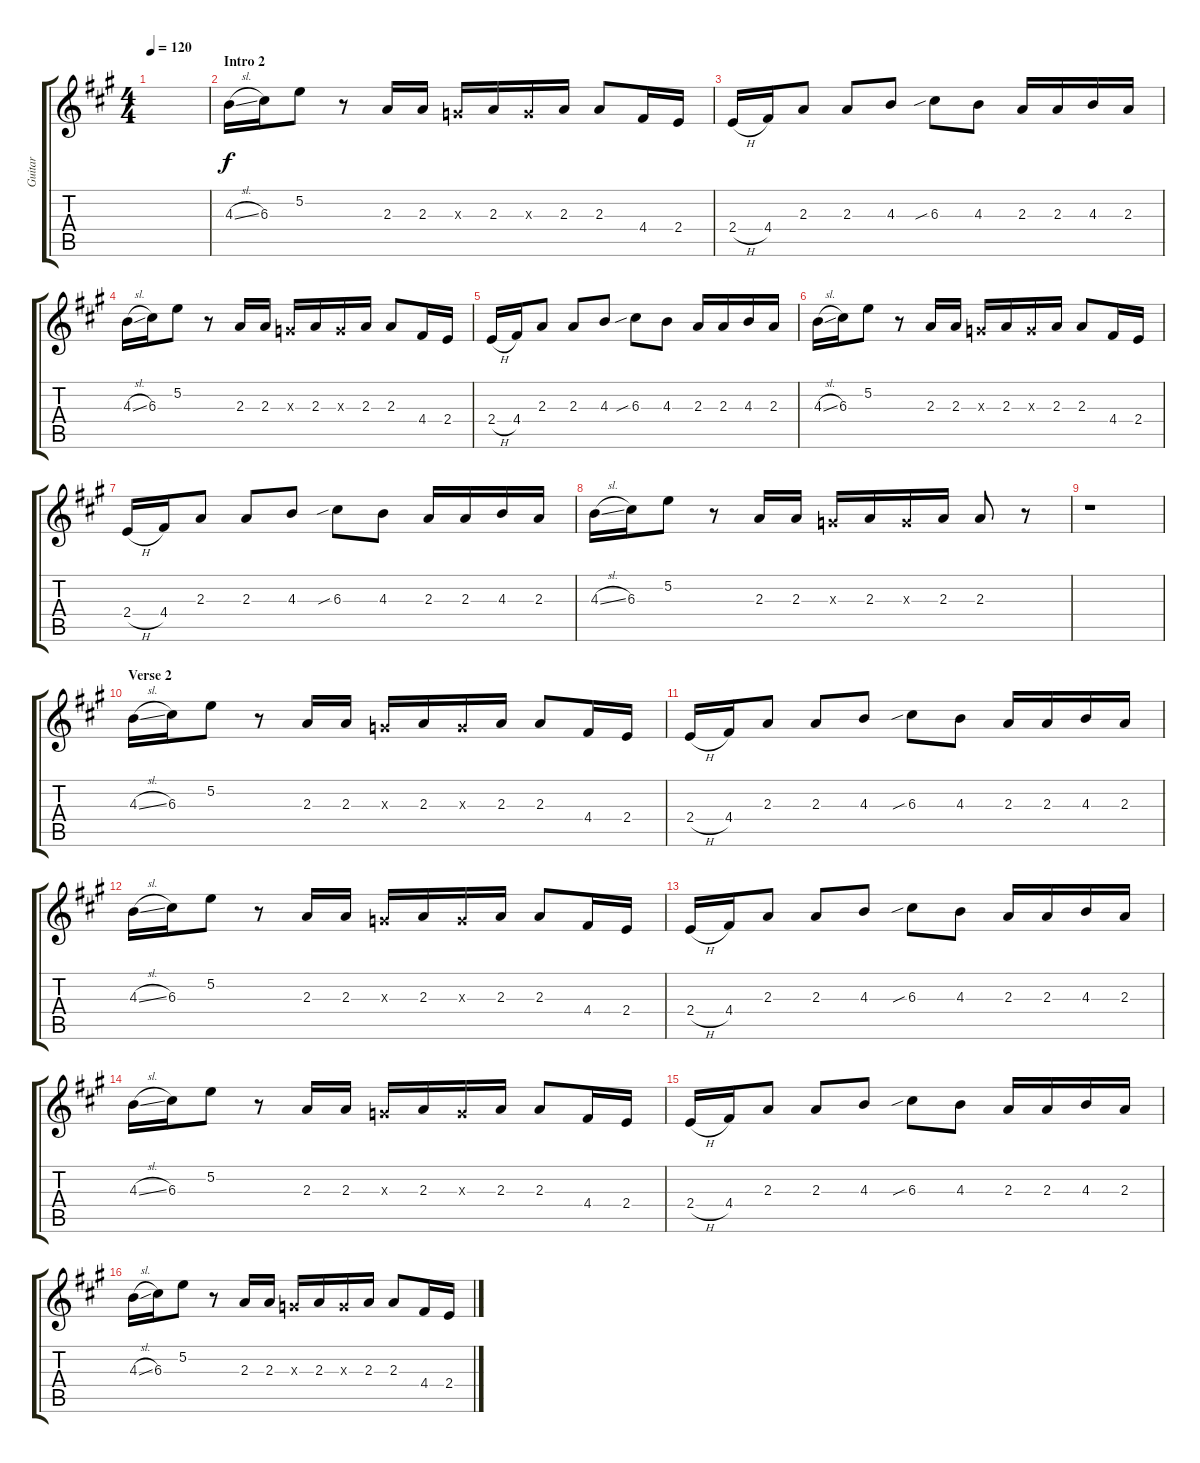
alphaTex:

\track ("Guitar" "Guitar") {instrument electricguitarjazz}
\staff {score tabs}
\tuning (E4 B3 G3 D3 A2 E2) {hide}
\ts (4 4)
\tempo 120
\clef g2
\ks a
|
\section ("" "Intro 2")
4.3{sl}.16 6.3.16 5.2.8 r.8 2.3.16 2.3.16 0.3{x}.16 2.3.16 0.3{x}.16 2.3.16 2.3.8 4.4.16 2.4.16 |
2.4{h}.16 4.4.16 2.3.8 2.3.8 4.3.8 6.3{sib}.8 4.3.8 2.3.16 2.3.16 4.3.16 2.3.16 |
4.3{sl}.16 6.3.16 5.2.8 r.8 2.3.16 2.3.16 0.3{x}.16 2.3.16 0.3{x}.16 2.3.16 2.3.8 4.4.16 2.4.16 |
2.4{h}.16 4.4.16 2.3.8 2.3.8 4.3.8 6.3{sib}.8 4.3.8 2.3.16 2.3.16 4.3.16 2.3.16 |
4.3{sl}.16 6.3.16 5.2.8 r.8 2.3.16 2.3.16 0.3{x}.16 2.3.16 0.3{x}.16 2.3.16 2.3.8 4.4.16 2.4.16 |
2.4{h}.16 4.4.16 2.3.8 2.3.8 4.3.8 6.3{sib}.8 4.3.8 2.3.16 2.3.16 4.3.16 2.3.16 |
4.3{sl}.16 6.3.16 5.2.8 r.8 2.3.16 2.3.16 0.3{x}.16 2.3.16 0.3{x}.16 2.3.16 2.3.8 r.8 |
r.1 |
\section ("" "Verse 2")
4.3{sl}.16 6.3.16 5.2.8 r.8 2.3.16 2.3.16 0.3{x}.16 2.3.16 0.3{x}.16 2.3.16 2.3.8 4.4.16 2.4.16 |
2.4{h}.16 4.4.16 2.3.8 2.3.8 4.3.8 6.3{sib}.8 4.3.8 2.3.16 2.3.16 4.3.16 2.3.16 |
4.3{sl}.16 6.3.16 5.2.8 r.8 2.3.16 2.3.16 0.3{x}.16 2.3.16 0.3{x}.16 2.3.16 2.3.8 4.4.16 2.4.16 |
2.4{h}.16 4.4.16 2.3.8 2.3.8 4.3.8 6.3{sib}.8 4.3.8 2.3.16 2.3.16 4.3.16 2.3.16 |
4.3{sl}.16 6.3.16 5.2.8 r.8 2.3.16 2.3.16 0.3{x}.16 2.3.16 0.3{x}.16 2.3.16 2.3.8 4.4.16 2.4.16 |
2.4{h}.16 4.4.16 2.3.8 2.3.8 4.3.8 6.3{sib}.8 4.3.8 2.3.16 2.3.16 4.3.16 2.3.16 |
4.3{sl}.16 6.3.16 5.2.8 r.8 2.3.16 2.3.16 0.3{x}.16 2.3.16 0.3{x}.16 2.3.16 2.3.8 4.4.16 2.4.16
